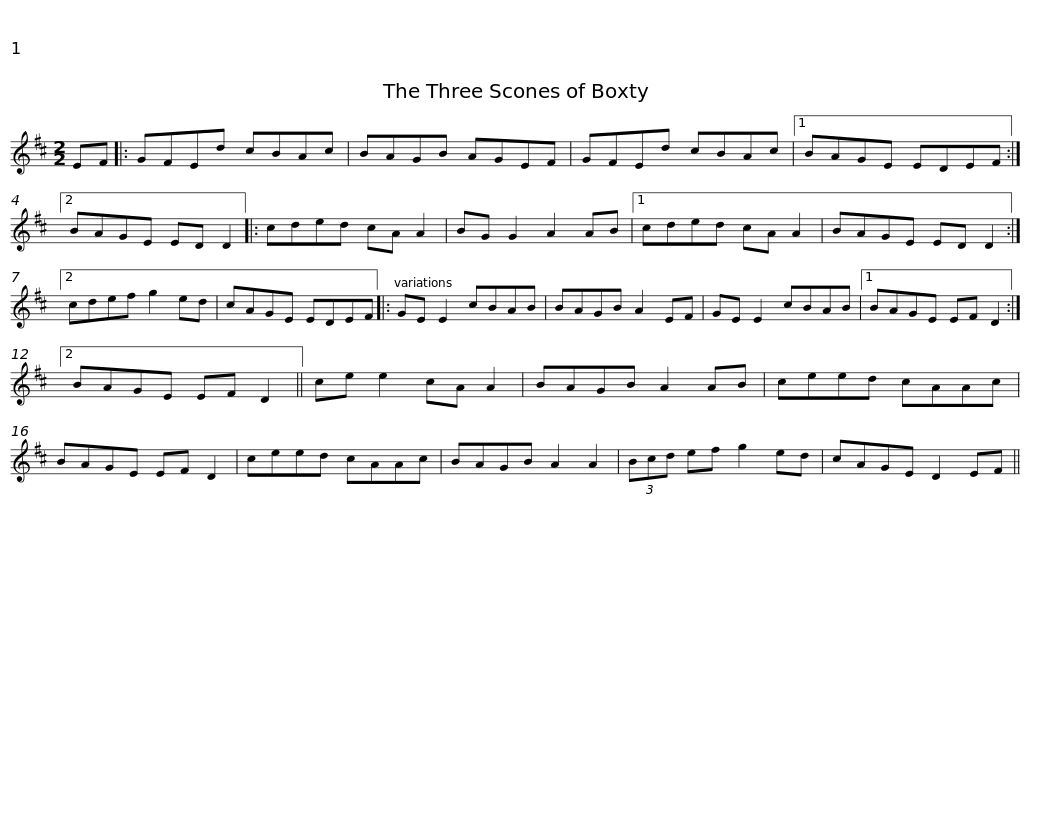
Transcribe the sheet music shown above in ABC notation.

X:1
L:1/8
M:2/2
I:linebreak $
K:D
V:1 treble
V:1
 EF |: GFEd cBAc | BAGB AGEF | GFEd cBAc |1 BAGE EDEF :|2 %5
 BAGE ED D2 |:$ cded cA A2 | BG G2 A2 AB |1 cded cA A2 | BAGE ED D2 :|2 %10
 cdef g2 ed | cAGE EDEF |:$ GE E2 cBAB | BAGB A2 EF | GE E2 cBAB |1 %15
 BAGE EF D2 :|2 BAGE EF D2 || ce e2 cA A2 |$ BAGB A2 AB | ceed cAAc | %20
 BAGE EF D2 | ceed cAAc | BAGB A2 A2 | (3Bcd ef g2 ed |$ cAGE D2 EF || %25
